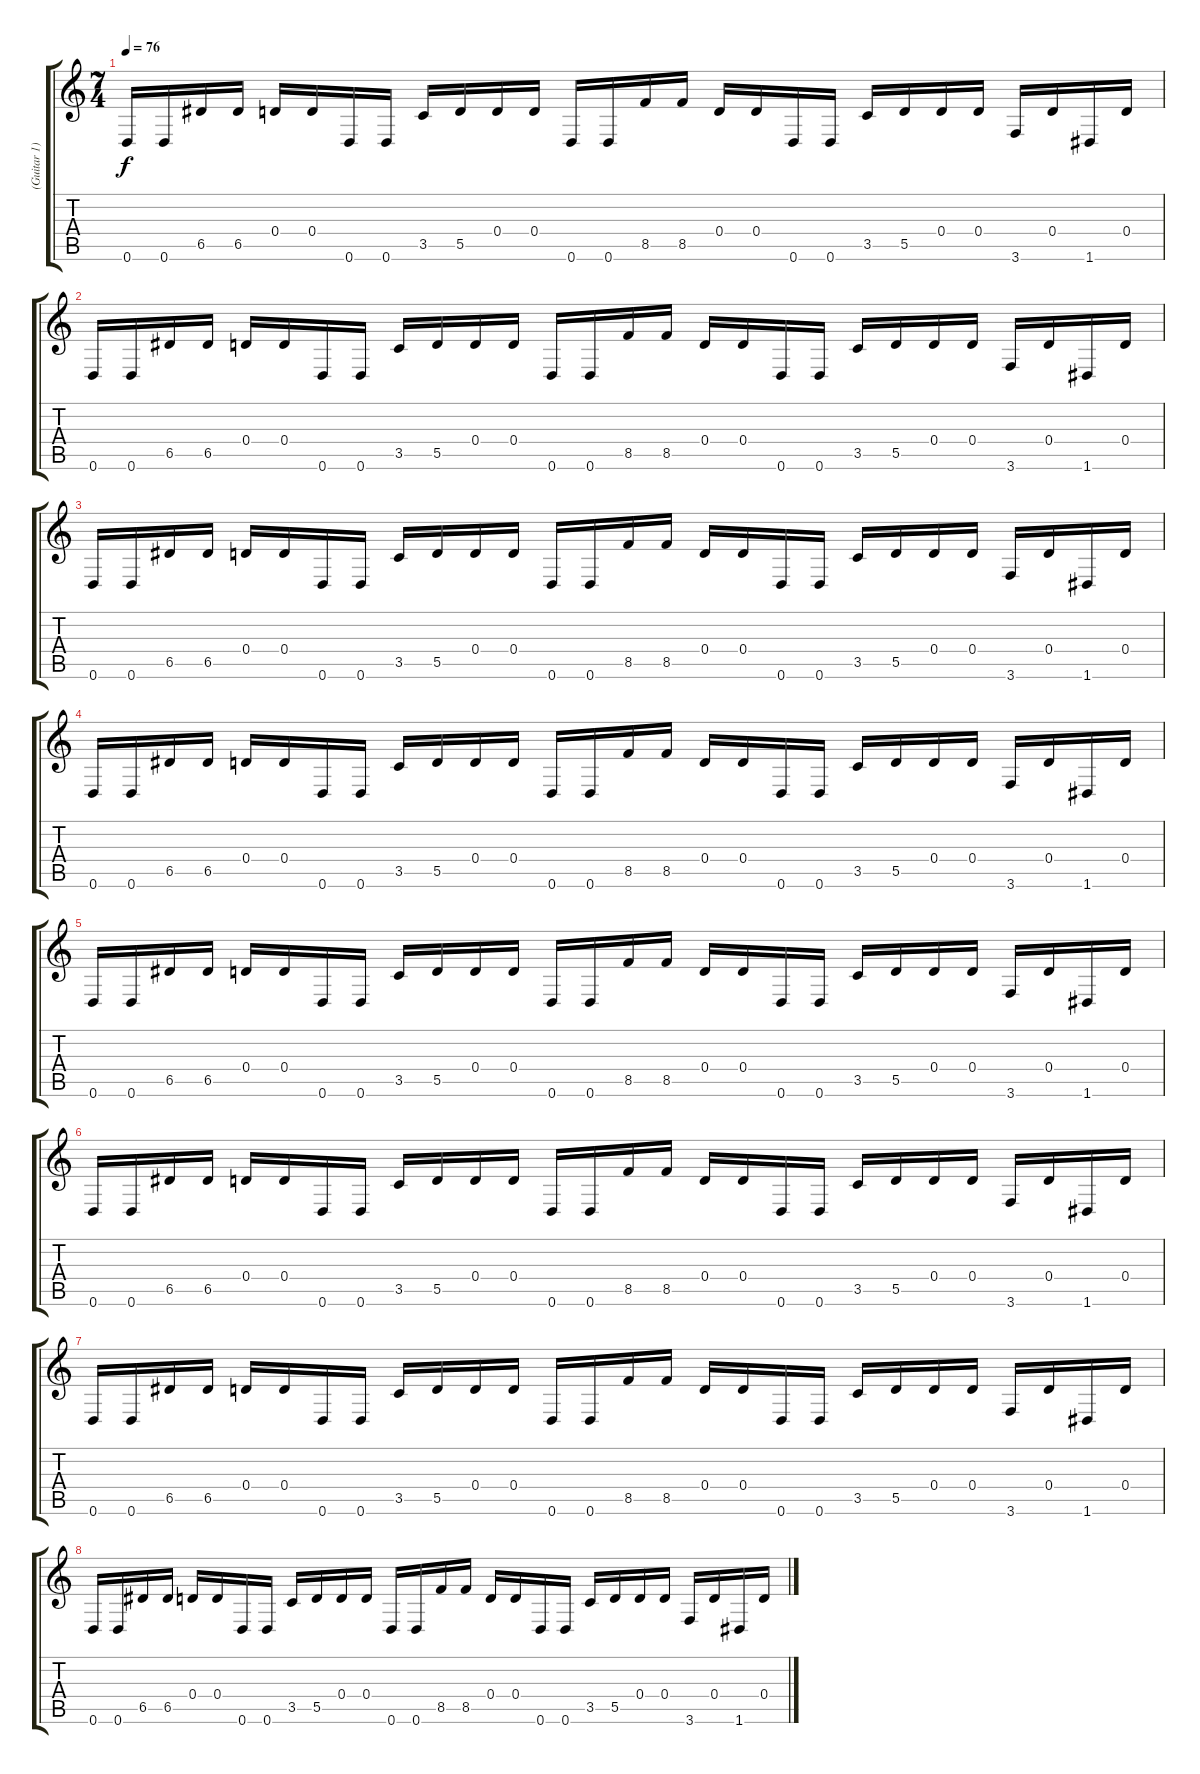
\track ("(Guitar 1) double" "(Guitar 1)") {instrument electricguitarclean}
\staff {score tabs}
\tuning (E4 B3 G3 D3 A2 D2) {hide}
\ts (7 4)
\tempo 76
\clef g2
\ks c
0.6.16{dy f instrument electricguitarclean} 0.6.16 6.5.16 6.5.16 0.4.16 0.4.16 0.6.16 0.6.16 3.5.16 5.5.16 0.4.16 0.4.16 0.6.16 0.6.16 8.5.16 8.5.16 0.4.16 0.4.16 0.6.16 0.6.16 3.5.16 5.5.16 0.4.16 0.4.16 3.6.16 0.4.16 1.6.16 0.4.16 |
0.6.16 0.6.16 6.5.16 6.5.16 0.4.16 0.4.16 0.6.16 0.6.16 3.5.16 5.5.16 0.4.16 0.4.16 0.6.16 0.6.16 8.5.16 8.5.16 0.4.16 0.4.16 0.6.16 0.6.16 3.5.16 5.5.16 0.4.16 0.4.16 3.6.16 0.4.16 1.6.16 0.4.16 |
0.6.16 0.6.16 6.5.16 6.5.16 0.4.16 0.4.16 0.6.16 0.6.16 3.5.16 5.5.16 0.4.16 0.4.16 0.6.16 0.6.16 8.5.16 8.5.16 0.4.16 0.4.16 0.6.16 0.6.16 3.5.16 5.5.16 0.4.16 0.4.16 3.6.16 0.4.16 1.6.16 0.4.16 |
0.6.16 0.6.16 6.5.16 6.5.16 0.4.16 0.4.16 0.6.16 0.6.16 3.5.16 5.5.16 0.4.16 0.4.16 0.6.16 0.6.16 8.5.16 8.5.16 0.4.16 0.4.16 0.6.16 0.6.16 3.5.16 5.5.16 0.4.16 0.4.16 3.6.16 0.4.16 1.6.16 0.4.16 |
0.6.16 0.6.16 6.5.16 6.5.16 0.4.16 0.4.16 0.6.16 0.6.16 3.5.16 5.5.16 0.4.16 0.4.16 0.6.16 0.6.16 8.5.16 8.5.16 0.4.16 0.4.16 0.6.16 0.6.16 3.5.16 5.5.16 0.4.16 0.4.16 3.6.16 0.4.16 1.6.16 0.4.16 |
0.6.16 0.6.16 6.5.16 6.5.16 0.4.16 0.4.16 0.6.16 0.6.16 3.5.16 5.5.16 0.4.16 0.4.16 0.6.16 0.6.16 8.5.16 8.5.16 0.4.16 0.4.16 0.6.16 0.6.16 3.5.16 5.5.16 0.4.16 0.4.16 3.6.16 0.4.16 1.6.16 0.4.16 |
0.6.16 0.6.16 6.5.16 6.5.16 0.4.16 0.4.16 0.6.16 0.6.16 3.5.16 5.5.16 0.4.16 0.4.16 0.6.16 0.6.16 8.5.16 8.5.16 0.4.16 0.4.16 0.6.16 0.6.16 3.5.16 5.5.16 0.4.16 0.4.16 3.6.16 0.4.16 1.6.16 0.4.16 |
0.6.16 0.6.16 6.5.16 6.5.16 0.4.16 0.4.16 0.6.16 0.6.16 3.5.16 5.5.16 0.4.16 0.4.16 0.6.16 0.6.16 8.5.16 8.5.16 0.4.16 0.4.16 0.6.16 0.6.16 3.5.16 5.5.16 0.4.16 0.4.16 3.6.16 0.4.16 1.6.16 0.4.16
